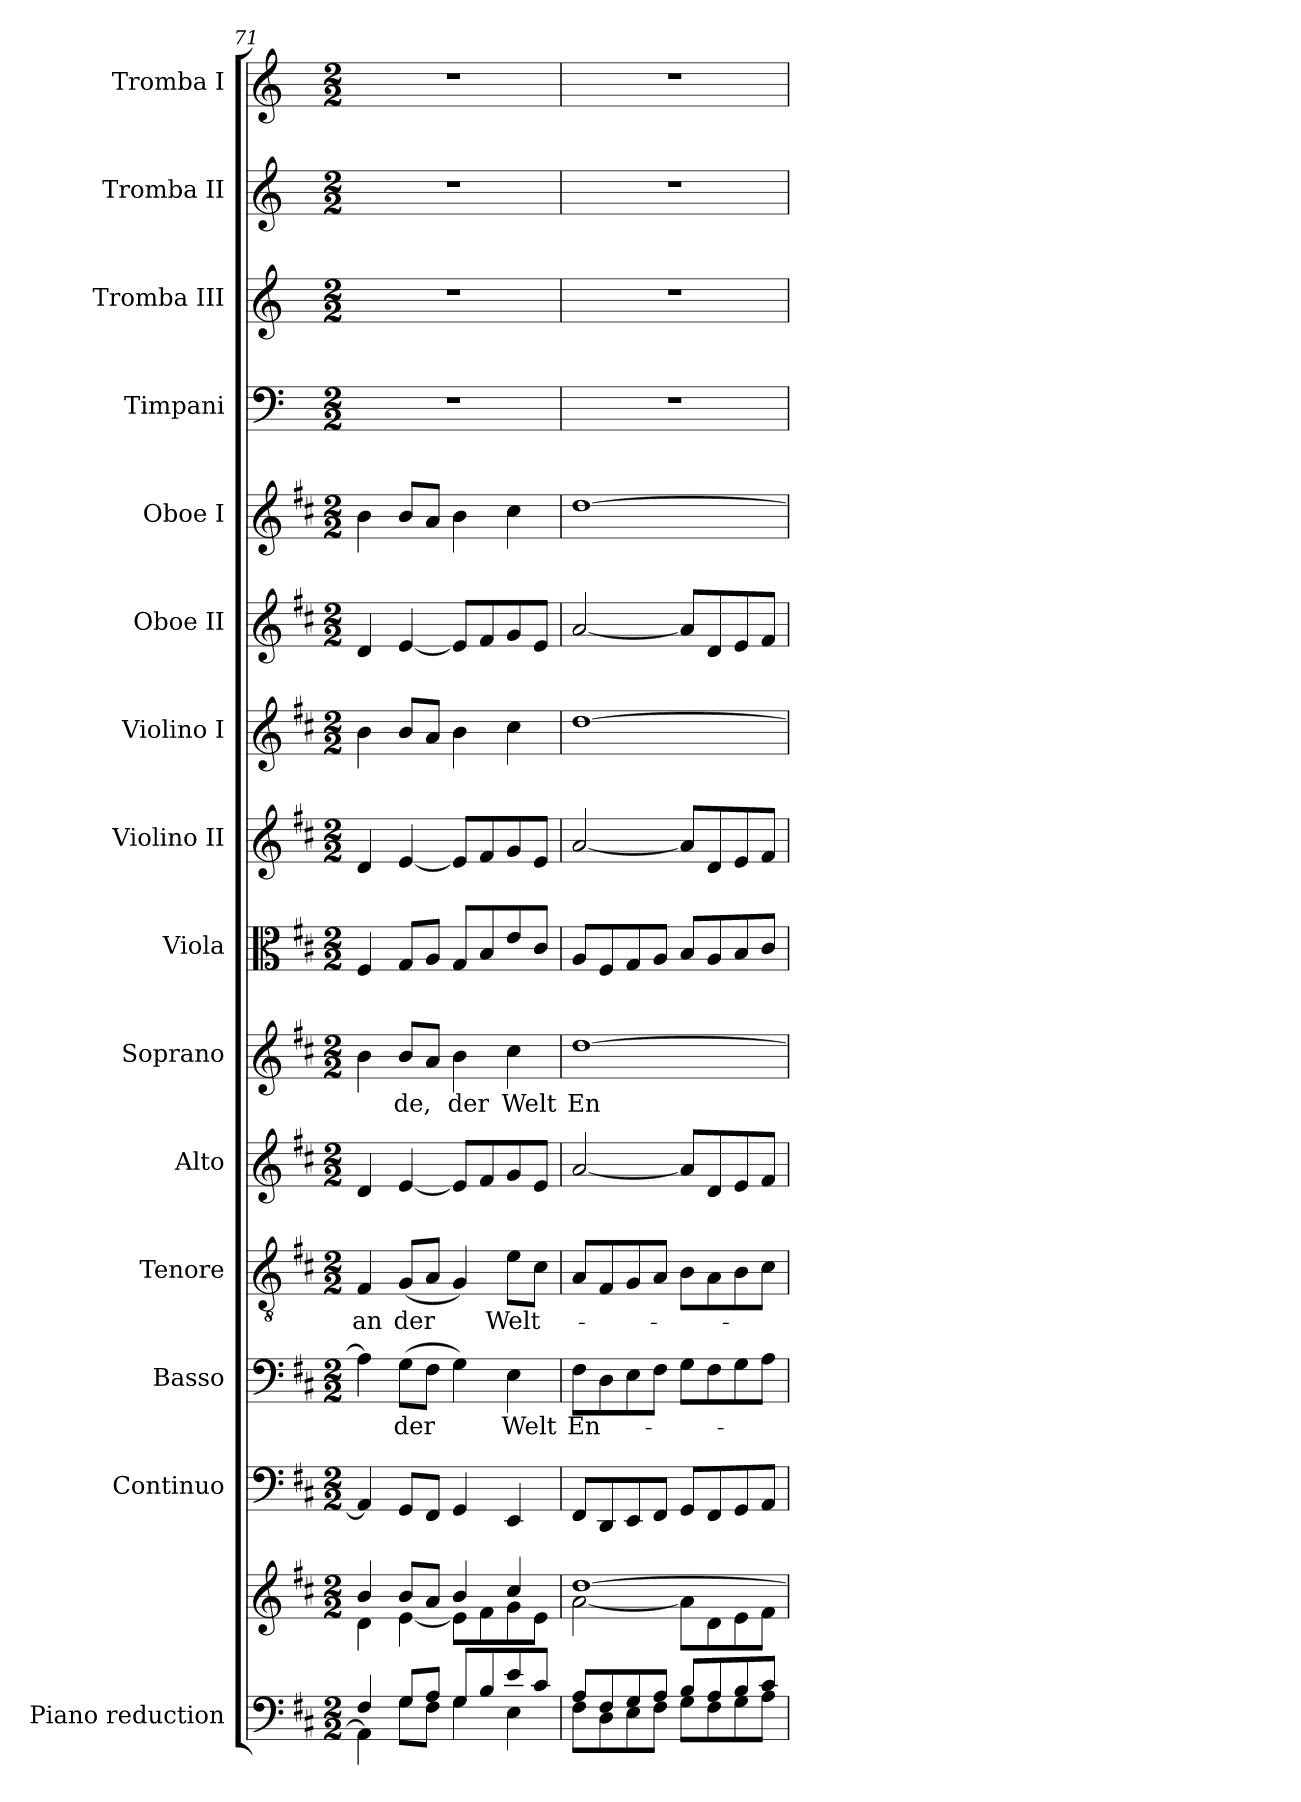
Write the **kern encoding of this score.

**kern	**kern	**kern	**kern	**text	**kern	**text	**kern	**kern	**text	**kern	**kern	**kern	**kern	**kern	**kern	**kern	**kern	**kern
*part15	*part15	*part14	*part13	*part13	*part12	*part12	*part11	*part10	*part10	*part9	*part8	*part7	*part6	*part5	*part4	*part3	*part2	*part1
*staff16	*staff15	*staff14	*staff13	*staff13	*staff12	*staff12	*staff11	*staff10	*staff10	*staff9	*staff8	*staff7	*staff6	*staff5	*staff4	*staff3	*staff2	*staff1
*I"Piano reduction	*	*I"Continuo	*I"Basso	*	*I"Tenore	*	*I"Alto	*I"Soprano	*	*I"Viola	*I"Violino II	*I"Violino I	*I"Oboe II	*I"Oboe I	*I"Timpani	*I"Tromba III	*I"Tromba II	*I"Tromba I
*I'Pno	*	*	*	*	*	*	*	*	*	*I'Vla	*I'Vln	*I'Vln	*I'Ob	*I'Ob	*I'Timp	*	*	*
*clefF4	*clefG2	*clefF4	*clefF4	*	*clefGv2	*	*clefG2	*clefG2	*	*clefC3	*clefG2	*clefG2	*clefG2	*clefG2	*clefF4	*clefG2	*clefG2	*clefG2
*	*	*	*	*	*	*	*	*	*	*	*	*	*	*	*	*ITrd-1c-2	*ITrd-1c-2	*ITrd-1c-2
*k[f#c#]	*k[f#c#]	*k[f#c#]	*k[f#c#]	*	*k[f#c#]	*	*k[f#c#]	*k[f#c#]	*	*k[f#c#]	*k[f#c#]	*k[f#c#]	*k[f#c#]	*k[f#c#]	*k[]	*k[f#c#]	*k[f#c#]	*k[f#c#]
*M2/2	*M2/2	*M2/2	*M2/2	*	*M2/2	*	*M2/2	*M2/2	*	*M2/2	*M2/2	*M2/2	*M2/2	*M2/2	*M2/2	*M2/2	*M2/2	*M2/2
=71	=71	=71	=71	=71	=71	=71	=71	=71	=71	=71	=71	=71	=71	=71	=71	=71	=71	=71
*^	*^	*	*	*	*	*	*	*	*	*	*	*	*	*	*	*	*	*
!	!	!	!	!	!	!	!	!LO:LY:b	!	!	!	!	!	!	!	!	!	!	!	!
4F#/	4AA\]	4b/	4d\	4AA/]	4A\]	.	4F#/	an	4d/	4b\	.	4F#/	4d/	4b\	4d/	4b\	1r	1r	1r	1r
!	!	!	!	!	!	!LO:LY:b	!	!LO:LY:b	!	!	!LO:LY:b	!	!	!	!	!	!	!	!	!
8G/L	8G\L	8b/L	[4e\	8GG/L	(>8G\L	der	(<8G/L	der	[4e/	8b/L	-de,	8G/L	[4e/	8b/L	[4e/	8b/L	.	.	.	.
8A/J	8F#\J	8a/J	.	8FF#/J	8F#\J	.	8A/J	.	.	8a/J	.	8A/J	.	8a/J	.	8a/J	.	.	.	.
!	!	!	!	!	!	!	!	!	!	!	!LO:LY:b	!	!	!	!	!	!	!	!	!
8G/L	4G\	4b/	8e\L]	4GG/	4G\)	.	4G/)	.	8e/L]	4b\	der	8G/L	8e/L]	4b\	8e/L]	4b\	.	.	.	.
8B/	.	.	8f#\	.	.	.	.	.	8f#/	.	.	8B/	8f#/	.	8f#/	.	.	.	.	.
!	!	!	!	!	!	!LO:LY:b	!	!LO:LY:b	!	!	!LO:LY:b	!	!	!	!	!	!	!	!	!
8e/	4E\	4cc#/	8g\	4EE/	4E\	Welt	8e\L	Welt-	8g/	4cc#\	Welt	8e/	8g/	4cc#\	8g/	4cc#\	.	.	.	.
8c#/J	.	.	8e\J	.	.	.	8c#\J	.	8e/J	.	.	8c#/J	8e/J	.	8e/J	.	.	.	.	.
=72	=72	=72	=72	=72	=72	=72	=72	=72	=72	=72	=72	=72	=72	=72	=72	=72	=72	=72	=72	=72
!	!	!	!	!	!	!LO:LY:b	!	!	!	!	!LO:LY:b	!	!	!	!	!	!	!	!	!
8A/L	8F#\L	[1dd	[2a\	8FF#/L	8F#\L	En-	8A/L	.	[2a/	[1dd	En-	8A/L	[2a/	[1dd	[2a/	[1dd	1r	1r	1r	1r
8F#/	8D\	.	.	8DD/	8D\	.	8F#/	.	.	.	.	8F#/	.	.	.	.	.	.	.	.
8G/	8E\	.	.	8EE/	8E\	.	8G/	.	.	.	.	8G/	.	.	.	.	.	.	.	.
8A/J	8F#\J	.	.	8FF#/J	8F#\J	.	8A/J	.	.	.	.	8A/J	.	.	.	.	.	.	.	.
8B/L	8G\L	.	8a\L]	8GG/L	8G\L	.	8B\L	.	8a/L]	.	.	8B/L	8a/L]	.	8a/L]	.	.	.	.	.
8A/	8F#\	.	8d\	8FF#/	8F#\	.	8A\	.	8d/	.	.	8A/	8d/	.	8d/	.	.	.	.	.
8B/	8G\	.	8e\	8GG/	8G\	.	8B\	.	8e/	.	.	8B/	8e/	.	8e/	.	.	.	.	.
8c#/J	8A\J	.	8f#\J	8AA/J	8A\J	.	8c#\J	.	8f#/J	.	.	8c#/J	8f#/J	.	8f#/J	.	.	.	.	.
*v	*v	*	*	*	*	*	*	*	*	*	*	*	*	*	*	*	*	*	*	*
*	*v	*v	*	*	*	*	*	*	*	*	*	*	*	*	*	*	*	*	*
=	=	=	=	=	=	=	=	=	=	=	=	=	=	=	=	=	=	=
*-	*-	*-	*-	*-	*-	*-	*-	*-	*-	*-	*-	*-	*-	*-	*-	*-	*-	*-
